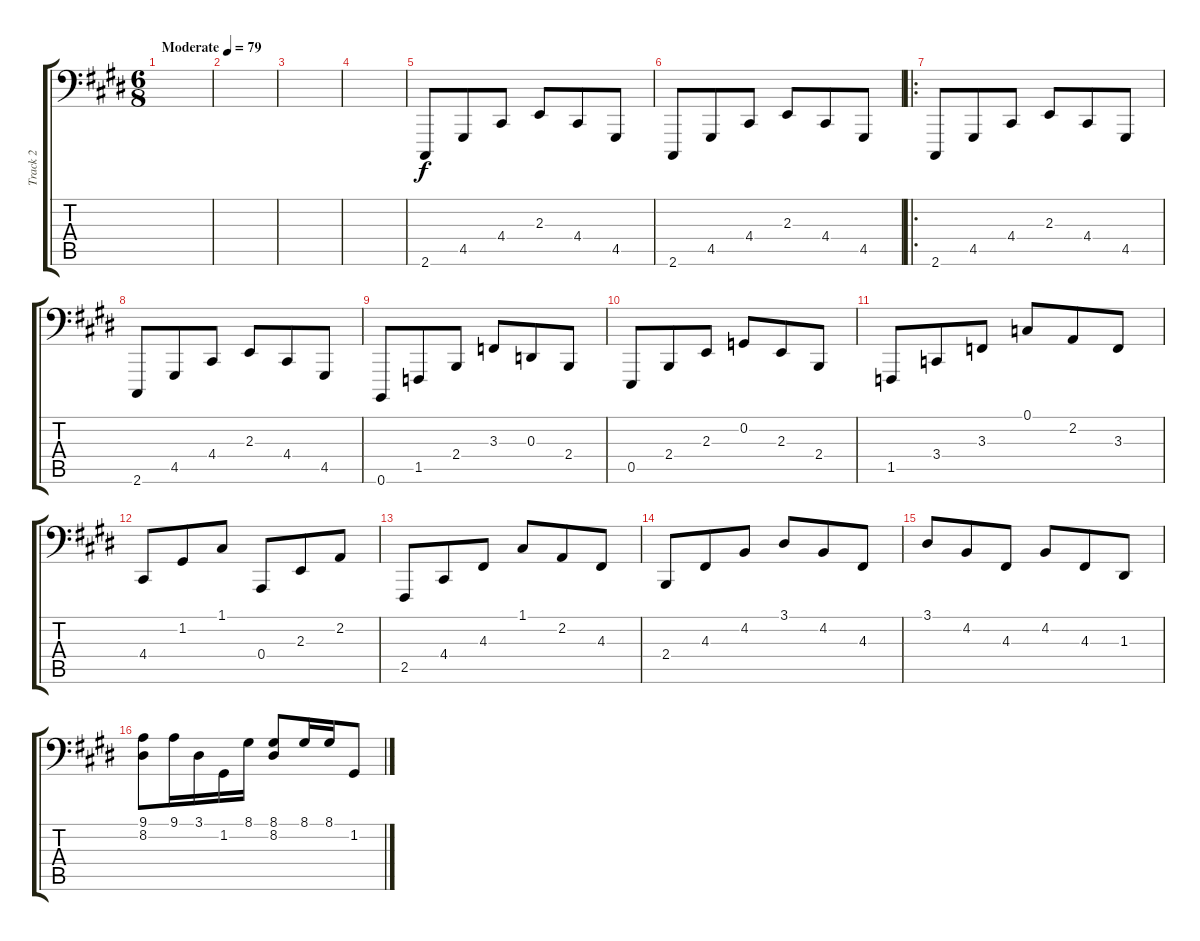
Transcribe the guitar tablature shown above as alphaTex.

\track ("Track 2" "Track 2") {instrument acousticgrandpiano}
\staff {score tabs}
\tuning (C3 G2 D2 A1 E1 B0) {hide}
\ts (6 8)
\tempo (79 "Moderate")
\clef f4
\ks e
|
|
|
|
2.6.8 4.5.8 4.4.8 2.3.8 4.4.8 4.5.8 |
2.6.8 4.5.8 4.4.8 2.3.8 4.4.8 4.5.8 |
\ro
2.6.8 4.5.8 4.4.8 2.3.8 4.4.8 4.5.8 |
2.6.8 4.5.8 4.4.8 2.3.8 4.4.8 4.5.8 |
0.6.8 1.5.8 2.4.8 3.3.8 0.3.8 2.4.8 |
0.5.8 2.4.8 2.3.8 0.2.8 2.3.8 2.4.8 |
1.5.8 3.4.8 3.3.8 0.1.8 2.2.8 3.3.8 |
4.4.8 1.2.8 1.1.8 0.4.8 2.3.8 2.2.8 |
2.5.8 4.4.8 4.3.8 1.1.8 2.2.8 4.3.8 |
2.4.8 4.3.8 4.2.8 3.1.8 4.2.8 4.3.8 |
3.1.8 4.2.8 4.3.8 4.2.8 4.3.8 1.3.8 |
(9.1 8.2).8 9.1.16 3.1.16 1.2.16 8.1.16 (8.1 8.2).8 8.1.16 8.1.16 1.2.8
